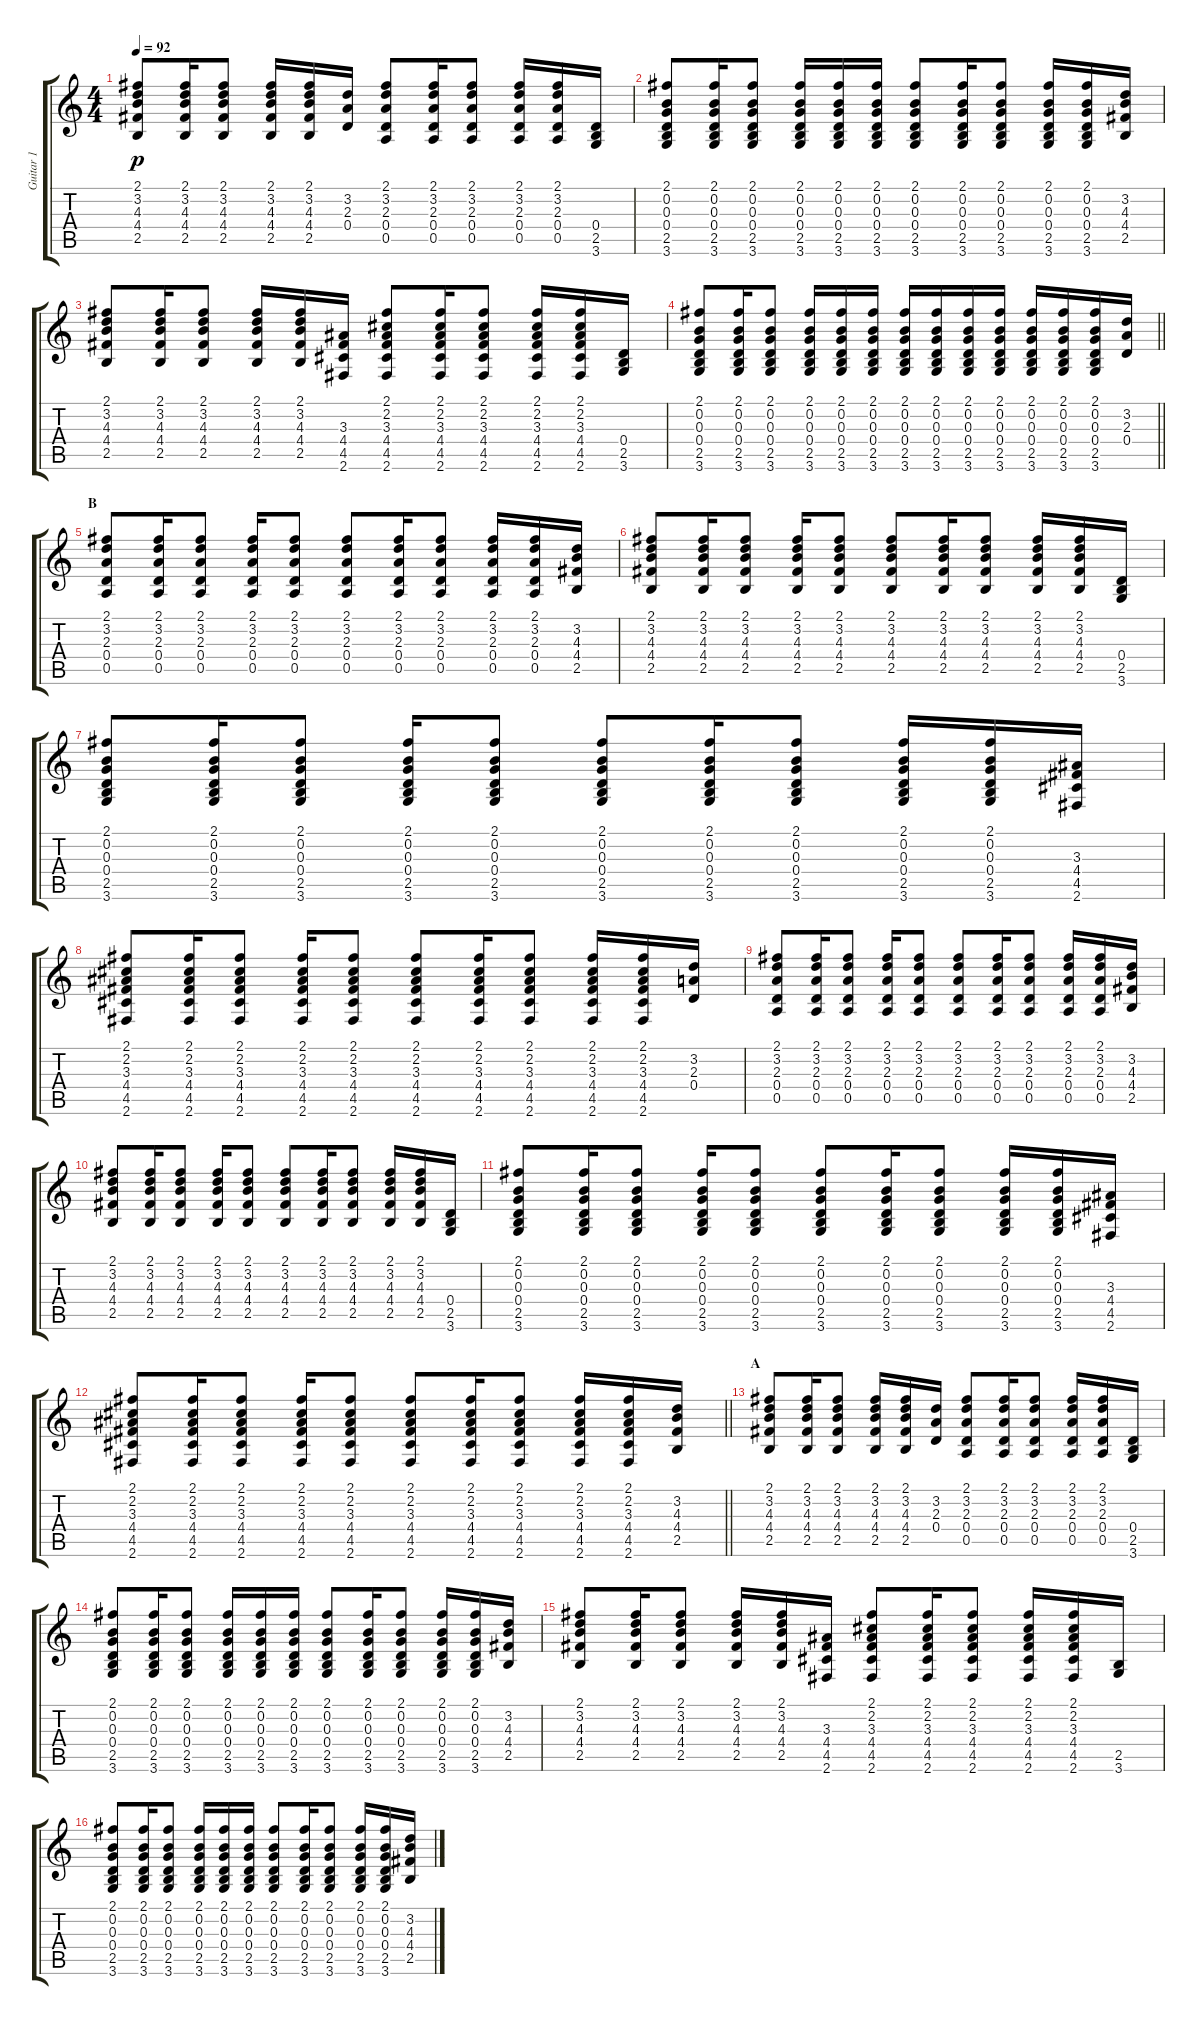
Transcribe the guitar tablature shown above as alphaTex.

\track ("Guitar 1" "Guitar 1") {instrument acousticguitarsteel}
\staff {score tabs}
\tuning (E4 B3 G3 D3 A2 E2) {hide}
\ts (4 4)
\tempo 92
\clef g2
\ks c
(2.1 3.2 4.3 4.4 2.5).8{dy p} (2.1 3.2 4.3 4.4 2.5).16 (2.1 3.2 4.3 4.4 2.5).8 (2.1 3.2 4.3 4.4 2.5).16 (2.1 3.2 4.3 4.4 2.5).16 (3.2 2.3 0.4).16 (2.1 3.2 2.3 0.4 0.5).8 (2.1 3.2 2.3 0.4 0.5).16 (2.1 3.2 2.3 0.4 0.5).8 (2.1 3.2 2.3 0.4 0.5).16 (2.1 3.2 2.3 0.4 0.5).16 (0.4 2.5 3.6).16 |
(2.1 0.2 0.3 0.4 2.5 3.6).8 (2.1 0.2 0.3 0.4 2.5 3.6).16 (2.1 0.2 0.3 0.4 2.5 3.6).8 (2.1 0.2 0.3 0.4 2.5 3.6).16 (2.1 0.2 0.3 0.4 2.5 3.6).16 (2.1 0.2 0.3 0.4 2.5 3.6).16 (2.1 0.2 0.3 0.4 2.5 3.6).8 (2.1 0.2 0.3 0.4 2.5 3.6).16 (2.1 0.2 0.3 0.4 2.5 3.6).8 (2.1 0.2 0.3 0.4 2.5 3.6).16 (2.1 0.2 0.3 0.4 2.5 3.6).16 (3.2 4.3 4.4 2.5).16 |
(2.1 3.2 4.3 4.4 2.5).8 (2.1 3.2 4.3 4.4 2.5).16 (2.1 3.2 4.3 4.4 2.5).8 (2.1 3.2 4.3 4.4 2.5).16 (2.1 3.2 4.3 4.4 2.5).16 (3.3 4.4 4.5 2.6).16 (2.1 2.2 3.3 4.4 4.5 2.6).8 (2.1 2.2 3.3 4.4 4.5 2.6).16 (2.1 2.2 3.3 4.4 4.5 2.6).8 (2.1 2.2 3.3 4.4 4.5 2.6).16 (2.1 2.2 3.3 4.4 4.5 2.6).16 (0.4 2.5 3.6).16 |
\barLineRight lightlight
(2.1 0.2 0.3 0.4 2.5 3.6).8 (2.1 0.2 0.3 0.4 2.5 3.6).16 (2.1 0.2 0.3 0.4 2.5 3.6).8 (2.1 0.2 0.3 0.4 2.5 3.6).16 (2.1 0.2 0.3 0.4 2.5 3.6).16 (2.1 0.2 0.3 0.4 2.5 3.6).16 (2.1 0.2 0.3 0.4 2.5 3.6).16 (2.1 0.2 0.3 0.4 2.5 3.6).16 (2.1 0.2 0.3 0.4 2.5 3.6).16 (2.1 0.2 0.3 0.4 2.5 3.6).16 (2.1 0.2 0.3 0.4 2.5 3.6).16 (2.1 0.2 0.3 0.4 2.5 3.6).16 (2.1 0.2 0.3 0.4 2.5 3.6).16 (3.2 2.3 0.4).16 |
\section ("" "B")
(2.1 3.2 2.3 0.4 0.5).8 (2.1 3.2 2.3 0.4 0.5).16 (2.1 3.2 2.3 0.4 0.5).8 (2.1 3.2 2.3 0.4 0.5).16 (2.1 3.2 2.3 0.4 0.5).8 (2.1 3.2 2.3 0.4 0.5).8 (2.1 3.2 2.3 0.4 0.5).16 (2.1 3.2 2.3 0.4 0.5).8 (2.1 3.2 2.3 0.4 0.5).16 (2.1 3.2 2.3 0.4 0.5).16 (3.2 4.3 4.4 2.5).16 |
(2.1 3.2 4.3 4.4 2.5).8 (2.1 3.2 4.3 4.4 2.5).16 (2.1 3.2 4.3 4.4 2.5).8 (2.1 3.2 4.3 4.4 2.5).16 (2.1 3.2 4.3 4.4 2.5).8 (2.1 3.2 4.3 4.4 2.5).8 (2.1 3.2 4.3 4.4 2.5).16 (2.1 3.2 4.3 4.4 2.5).8 (2.1 3.2 4.3 4.4 2.5).16 (2.1 3.2 4.3 4.4 2.5).16 (0.4 2.5 3.6).16 |
(2.1 0.2 0.3 0.4 2.5 3.6).8 (2.1 0.2 0.3 0.4 2.5 3.6).16 (2.1 0.2 0.3 0.4 2.5 3.6).8 (2.1 0.2 0.3 0.4 2.5 3.6).16 (2.1 0.2 0.3 0.4 2.5 3.6).8 (2.1 0.2 0.3 0.4 2.5 3.6).8 (2.1 0.2 0.3 0.4 2.5 3.6).16 (2.1 0.2 0.3 0.4 2.5 3.6).8 (2.1 0.2 0.3 0.4 2.5 3.6).16 (2.1 0.2 0.3 0.4 2.5 3.6).16 (3.3 4.4 4.5 2.6).16 |
(2.1 2.2 3.3 4.4 4.5 2.6).8 (2.1 2.2 3.3 4.4 4.5 2.6).16 (2.1 2.2 3.3 4.4 4.5 2.6).8 (2.1 2.2 3.3 4.4 4.5 2.6).16 (2.1 2.2 3.3 4.4 4.5 2.6).8 (2.1 2.2 3.3 4.4 4.5 2.6).8 (2.1 2.2 3.3 4.4 4.5 2.6).16 (2.1 2.2 3.3 4.4 4.5 2.6).8 (2.1 2.2 3.3 4.4 4.5 2.6).16 (2.1 2.2 3.3 4.4 4.5 2.6).16 (3.2 2.3 0.4).16 |
(2.1 3.2 2.3 0.4 0.5).8 (2.1 3.2 2.3 0.4 0.5).16 (2.1 3.2 2.3 0.4 0.5).8 (2.1 3.2 2.3 0.4 0.5).16 (2.1 3.2 2.3 0.4 0.5).8 (2.1 3.2 2.3 0.4 0.5).8 (2.1 3.2 2.3 0.4 0.5).16 (2.1 3.2 2.3 0.4 0.5).8 (2.1 3.2 2.3 0.4 0.5).16 (2.1 3.2 2.3 0.4 0.5).16 (3.2 4.3 4.4 2.5).16 |
(2.1 3.2 4.3 4.4 2.5).8 (2.1 3.2 4.3 4.4 2.5).16 (2.1 3.2 4.3 4.4 2.5).8 (2.1 3.2 4.3 4.4 2.5).16 (2.1 3.2 4.3 4.4 2.5).8 (2.1 3.2 4.3 4.4 2.5).8 (2.1 3.2 4.3 4.4 2.5).16 (2.1 3.2 4.3 4.4 2.5).8 (2.1 3.2 4.3 4.4 2.5).16 (2.1 3.2 4.3 4.4 2.5).16 (0.4 2.5 3.6).16 |
(2.1 0.2 0.3 0.4 2.5 3.6).8 (2.1 0.2 0.3 0.4 2.5 3.6).16 (2.1 0.2 0.3 0.4 2.5 3.6).8 (2.1 0.2 0.3 0.4 2.5 3.6).16 (2.1 0.2 0.3 0.4 2.5 3.6).8 (2.1 0.2 0.3 0.4 2.5 3.6).8 (2.1 0.2 0.3 0.4 2.5 3.6).16 (2.1 0.2 0.3 0.4 2.5 3.6).8 (2.1 0.2 0.3 0.4 2.5 3.6).16 (2.1 0.2 0.3 0.4 2.5 3.6).16 (3.3 4.4 4.5 2.6).16 |
\barLineRight lightlight
(2.1 2.2 3.3 4.4 4.5 2.6).8 (2.1 2.2 3.3 4.4 4.5 2.6).16 (2.1 2.2 3.3 4.4 4.5 2.6).8 (2.1 2.2 3.3 4.4 4.5 2.6).16 (2.1 2.2 3.3 4.4 4.5 2.6).8 (2.1 2.2 3.3 4.4 4.5 2.6).8 (2.1 2.2 3.3 4.4 4.5 2.6).16 (2.1 2.2 3.3 4.4 4.5 2.6).8 (2.1 2.2 3.3 4.4 4.5 2.6).16 (2.1 2.2 3.3 4.4 4.5 2.6).16 (3.2 4.3 4.4 2.5).16 |
\section ("" "A")
(2.1 3.2 4.3 4.4 2.5).8 (2.1 3.2 4.3 4.4 2.5).16 (2.1 3.2 4.3 4.4 2.5).8 (2.1 3.2 4.3 4.4 2.5).16 (2.1 3.2 4.3 4.4 2.5).16 (3.2 2.3 0.4).16 (2.1 3.2 2.3 0.4 0.5).8 (2.1 3.2 2.3 0.4 0.5).16 (2.1 3.2 2.3 0.4 0.5).8 (2.1 3.2 2.3 0.4 0.5).16 (2.1 3.2 2.3 0.4 0.5).16 (0.4 2.5 3.6).16 |
(2.1 0.2 0.3 0.4 2.5 3.6).8 (2.1 0.2 0.3 0.4 2.5 3.6).16 (2.1 0.2 0.3 0.4 2.5 3.6).8 (2.1 0.2 0.3 0.4 2.5 3.6).16 (2.1 0.2 0.3 0.4 2.5 3.6).16 (2.1 0.2 0.3 0.4 2.5 3.6).16 (2.1 0.2 0.3 0.4 2.5 3.6).8 (2.1 0.2 0.3 0.4 2.5 3.6).16 (2.1 0.2 0.3 0.4 2.5 3.6).8 (2.1 0.2 0.3 0.4 2.5 3.6).16 (2.1 0.2 0.3 0.4 2.5 3.6).16 (3.2 4.3 4.4 2.5).16 |
(2.1 3.2 4.3 4.4 2.5).8 (2.1 3.2 4.3 4.4 2.5).16 (2.1 3.2 4.3 4.4 2.5).8 (2.1 3.2 4.3 4.4 2.5).16 (2.1 3.2 4.3 4.4 2.5).16 (3.3 4.4 4.5 2.6).16 (2.1 2.2 3.3 4.4 4.5 2.6).8 (2.1 2.2 3.3 4.4 4.5 2.6).16 (2.1 2.2 3.3 4.4 4.5 2.6).8 (2.1 2.2 3.3 4.4 4.5 2.6).16 (2.1 2.2 3.3 4.4 4.5 2.6).16 (2.5 3.6).16 |
(2.1 0.2 0.3 0.4 2.5 3.6).8 (2.1 0.2 0.3 0.4 2.5 3.6).16 (2.1 0.2 0.3 0.4 2.5 3.6).8 (2.1 0.2 0.3 0.4 2.5 3.6).16 (2.1 0.2 0.3 0.4 2.5 3.6).16 (2.1 0.2 0.3 0.4 2.5 3.6).16 (2.1 0.2 0.3 0.4 2.5 3.6).8 (2.1 0.2 0.3 0.4 2.5 3.6).16 (2.1 0.2 0.3 0.4 2.5 3.6).8 (2.1 0.2 0.3 0.4 2.5 3.6).16 (2.1 0.2 0.3 0.4 2.5 3.6).16 (3.2 4.3 4.4 2.5).16
